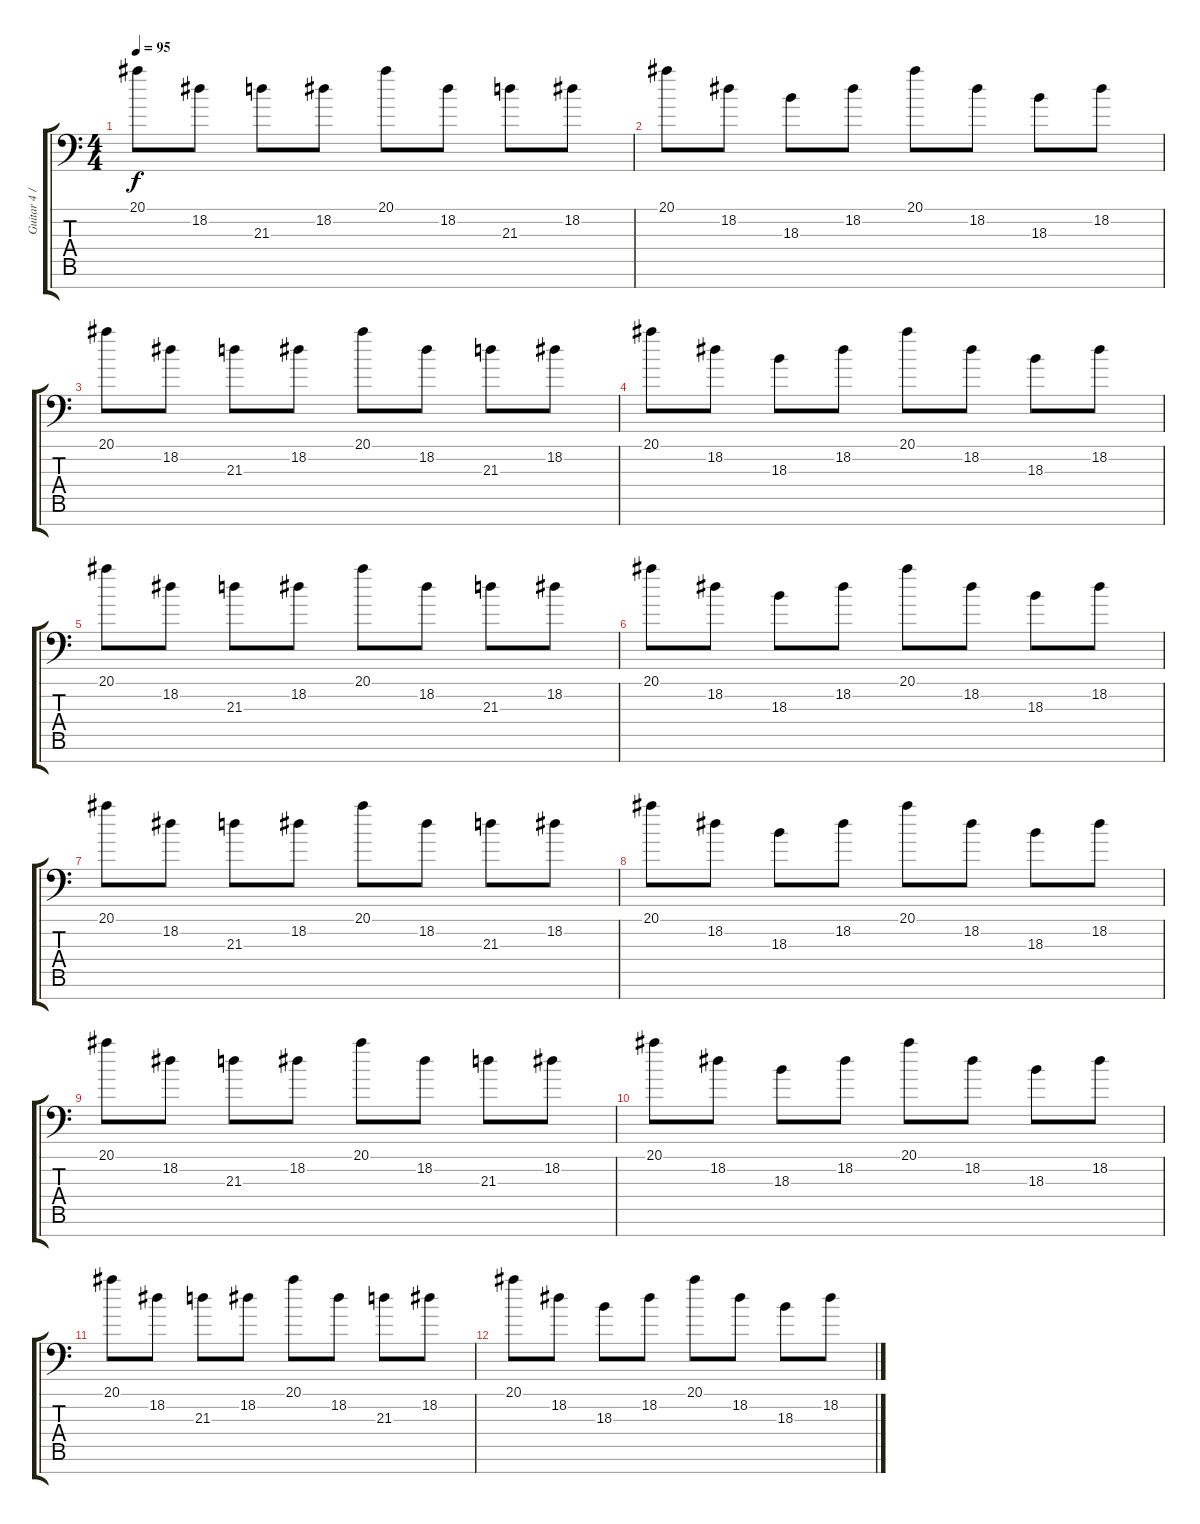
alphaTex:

\track ("Guitar 4 / FX" "Guitar 4 /") {instrument fx1rain}
\staff {score tabs}
\tuning (D4 A3 F3 C3 G2 D2 A1) {hide}
\ts (4 4)
\tempo 95
\clef f4
\ks c
20.1.8{dy f} 18.2.8 21.3.8 18.2.8 20.1.8 18.2.8 21.3.8 18.2.8 |
20.1.8 18.2.8 18.3.8 18.2.8 20.1.8 18.2.8 18.3.8 18.2.8 |
20.1.8 18.2.8 21.3.8 18.2.8 20.1.8 18.2.8 21.3.8 18.2.8 |
20.1.8 18.2.8 18.3.8 18.2.8 20.1.8 18.2.8 18.3.8 18.2.8 |
20.1.8 18.2.8 21.3.8 18.2.8 20.1.8 18.2.8 21.3.8 18.2.8 |
20.1.8 18.2.8 18.3.8 18.2.8 20.1.8 18.2.8 18.3.8 18.2.8 |
20.1.8 18.2.8 21.3.8 18.2.8 20.1.8 18.2.8 21.3.8 18.2.8 |
20.1.8 18.2.8 18.3.8 18.2.8 20.1.8 18.2.8 18.3.8 18.2.8 |
20.1.8 18.2.8 21.3.8 18.2.8 20.1.8 18.2.8 21.3.8 18.2.8 |
20.1.8 18.2.8 18.3.8 18.2.8 20.1.8 18.2.8 18.3.8 18.2.8 |
20.1.8 18.2.8 21.3.8 18.2.8 20.1.8 18.2.8 21.3.8 18.2.8 |
20.1.8 18.2.8 18.3.8 18.2.8 20.1.8 18.2.8 18.3.8 18.2.8
